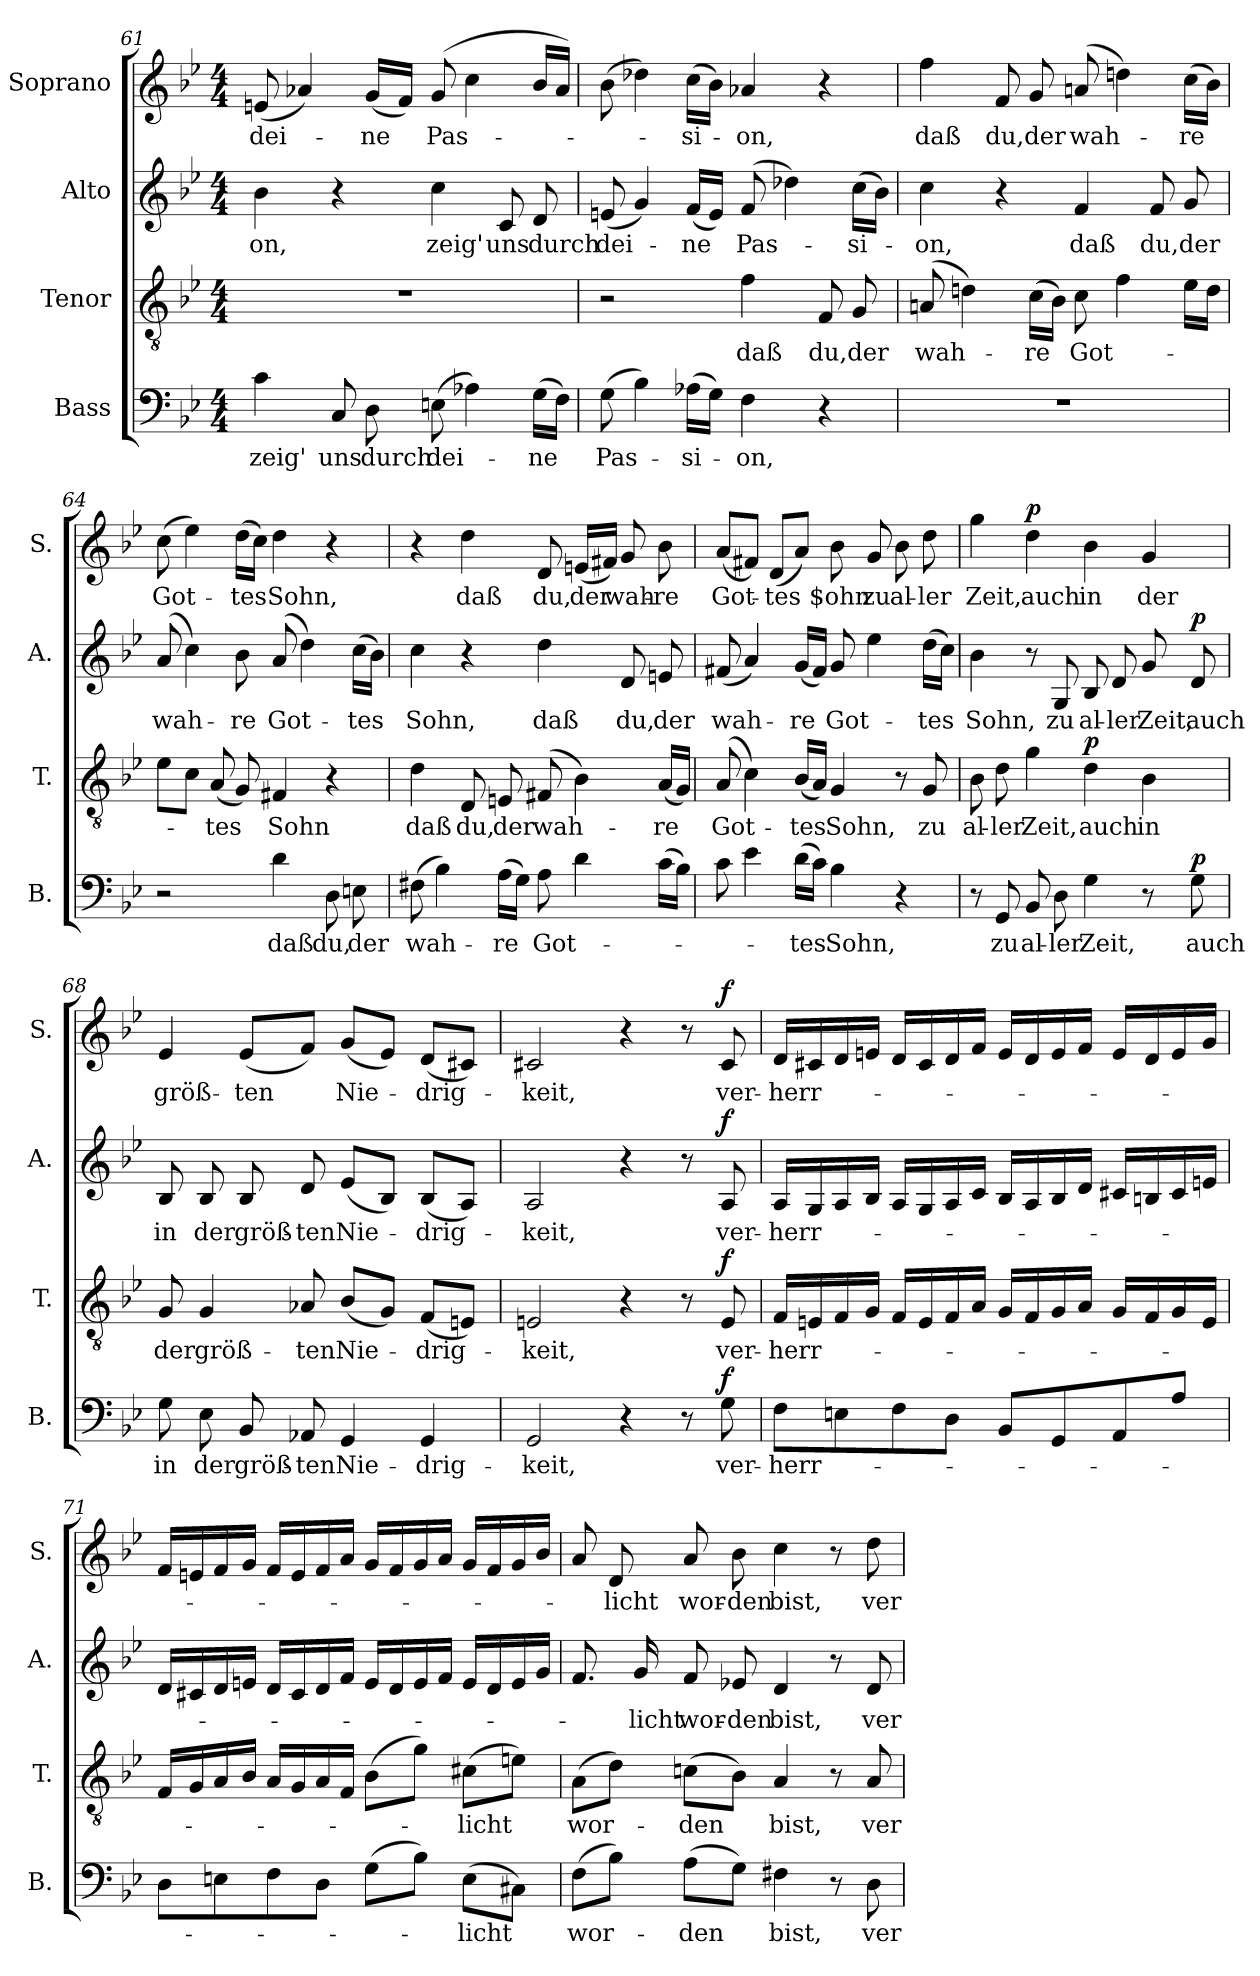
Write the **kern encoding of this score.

**kern	**text	**dynam	**kern	**text	**dynam	**kern	**text	**dynam	**kern	**text	**dynam
*part4	*part4	*part4	*part3	*part3	*part3	*part2	*part2	*part2	*part1	*part1	*part1
*staff4	*staff4	*staff4	*staff3	*staff3	*staff3	*staff2	*staff2	*staff2	*staff1	*staff1	*staff1
*I"Bass	*	*	*I"Tenor	*	*	*I"Alto	*	*	*I"Soprano	*	*
*I'B.	*	*	*I'T.	*	*	*I'A.	*	*	*I'S.	*	*
*clefF4	*	*	*clefGv2	*	*	*clefG2	*	*	*clefG2	*	*
*k[b-e-]	*	*	*k[b-e-]	*	*	*k[b-e-]	*	*	*k[b-e-]	*	*
*B-:	*	*	*B-:	*	*	*B-:	*	*	*B-:	*	*
*M4/4	*	*	*M4/4	*	*	*M4/4	*	*	*M4/4	*	*
=61	=61	=61	=61	=61	=61	=61	=61	=61	=61	=61	=61
!	!LO:LY:b	!	!	!	!	!	!LO:LY:b	!	!	!LO:LY:b	!
4c\	zeig'	.	1r	.	.	4b-\	-on,	.	(8en/	dei-	.
.	.	.	.	.	.	.	.	.	4a-X/)	.	.
!	!LO:LY:b	!	!	!	!	!	!	!	!	!	!
8C/	uns	.	.	.	.	4r	.	.	.	.	.
!	!LO:LY:b	!	!	!	!	!	!	!	!	!LO:LY:b	!
8D\	durch	.	.	.	.	.	.	.	(16g/LL	-ne	.
.	.	.	.	.	.	.	.	.	16f/JJ)	.	.
!	!LO:LY:b	!	!	!	!	!	!LO:LY:b	!	!	!LO:LY:b	!
(>8En\	dei-	.	.	.	.	4cc\	zeig'	.	(8g/	Pas-	.
4A-X\)	.	.	.	.	.	.	.	.	4cc\	.	.
!	!	!	!	!	!	!	!LO:LY:b	!	!	!	!
.	.	.	.	.	.	8c/	uns	.	.	.	.
!	!LO:LY:b	!	!	!	!	!	!LO:LY:b	!	!	!	!
(>16G\LL	-ne	.	.	.	.	8d/	durch	.	16b-/LL	.	.
16F\JJ)	.	.	.	.	.	.	.	.	16a-/JJ)	.	.
=62	=62	=62	=62	=62	=62	=62	=62	=62	=62	=62	=62
!	!LO:LY:b	!	!	!	!	!	!LO:LY:b	!	!	!	!
(>8G\	Pas-	.	2r	.	.	(8en/	dei-	.	(>8b-\	.	.
4B-\)	.	.	.	.	.	4g/)	.	.	4dd-X\)	.	.
!	!LO:LY:b	!	!	!	!	!	!LO:LY:b	!	!	!LO:LY:b	!
(>16A-X\LL	-si-	.	.	.	.	(16f/LL	-ne	.	(>16cc\LL	-si-	.
16G\JJ)	.	.	.	.	.	16e/JJ)	.	.	16b-\JJ)	.	.
!	!LO:LY:b	!	!	!LO:LY:b	!	!	!LO:LY:b	!	!	!LO:LY:b	!
4F\	-on,	.	4f\	daß	.	(>8f/	Pas-	.	4a-X/	-on,	.
.	.	.	.	.	.	4dd-X\)	.	.	.	.	.
!	!	!	!	!LO:LY:b	!	!	!	!	!	!	!
4r	.	.	8F/	du,	.	.	.	.	4r	.	.
!	!	!	!	!LO:LY:b	!	!	!LO:LY:b	!	!	!	!
.	.	.	8G/	der	.	(>16cc\LL	-si-	.	.	.	.
.	.	.	.	.	.	16b-\JJ)	.	.	.	.	.
!!LO:PB:g=z
=63	=63	=63	=63	=63	=63	=63	=63	=63	=63	=63	=63
!	!	!	!	!LO:LY:b	!	!	!LO:LY:b	!	!	!LO:LY:b	!
1r	.	.	(>8An/	wah-	.	4cc\	-on,	.	4ff\	daß	.
.	.	.	4dn\)	.	.	.	.	.	.	.	.
!	!	!	!	!	!	!	!	!	!	!LO:LY:b	!
.	.	.	.	.	.	4r	.	.	8f/	du,	.
!	!	!	!	!LO:LY:b	!	!	!	!	!	!LO:LY:b	!
.	.	.	(>16c\LL	-re	.	.	.	.	8g/	der	.
.	.	.	16B-\JJ)	.	.	.	.	.	.	.	.
!	!	!	!	!LO:LY:b	!	!	!LO:LY:b	!	!	!LO:LY:b	!
.	.	.	8c\	Got-	.	4f/	daß	.	(>8an/	wah-	.
.	.	.	4f\	.	.	.	.	.	4ddn\)	.	.
!	!	!	!	!	!	!	!LO:LY:b	!	!	!	!
.	.	.	.	.	.	8f/	du,	.	.	.	.
!	!	!	!	!	!	!	!LO:LY:b	!	!	!LO:LY:b	!
.	.	.	16e-\LL	.	.	8g/	der	.	(>16cc\LL	-re	.
.	.	.	16d\JJ	.	.	.	.	.	16b-\JJ)	.	.
=64	=64	=64	=64	=64	=64	=64	=64	=64	=64	=64	=64
!	!	!	!	!	!	!	!LO:LY:b	!	!	!LO:LY:b	!
2r	.	.	8e-\L	.	.	(8a/	wah-	.	(>8cc\	Got-	.
.	.	.	8c\J	.	.	4cc\)	.	.	4ee-\)	.	.
!	!	!	!	!LO:LY:b	!	!	!	!	!	!	!
.	.	.	(8A/	-tes	.	.	.	.	.	.	.
!	!	!	!	!	!	!	!LO:LY:b	!	!	!LO:LY:b	!
.	.	.	8G/)	.	.	8b-\	-re	.	(>16dd\LL	-tes	.
.	.	.	.	.	.	.	.	.	16cc\JJ)	.	.
!	!LO:LY:b	!	!	!LO:LY:b	!	!	!LO:LY:b	!	!	!LO:LY:b	!
4d\	daß	.	4F#X/	Sohn	.	(>8a/	Got-	.	4dd\	Sohn,	.
.	.	.	.	.	.	4dd\)	.	.	.	.	.
!	!LO:LY:b	!	!	!	!	!	!	!	!	!	!
8D\	du,	.	4r	.	.	.	.	.	4r	.	.
!	!LO:LY:b	!	!	!	!	!	!LO:LY:b	!	!	!	!
8En\	der	.	.	.	.	(>16cc\LL	-tes	.	.	.	.
.	.	.	.	.	.	16b-\JJ)	.	.	.	.	.
!!LO:LB:g=z
=65	=65	=65	=65	=65	=65	=65	=65	=65	=65	=65	=65
!	!LO:LY:b	!	!	!LO:LY:b	!	!	!LO:LY:b	!	!	!	!
(>8F#X\	wah-	.	4d\	daß	.	4cc\	Sohn,	.	4r	.	.
4B-\)	.	.	.	.	.	.	.	.	.	.	.
!	!	!	!	!LO:LY:b	!	!	!	!	!	!LO:LY:b	!
.	.	.	8D/	du,	.	4r	.	.	4dd\	daß	.
!	!LO:LY:b	!	!	!LO:LY:b	!	!	!	!	!	!	!
(>16A\LL	-re	.	8En/	der	.	.	.	.	.	.	.
16G\JJ)	.	.	.	.	.	.	.	.	.	.	.
!	!LO:LY:b	!	!	!LO:LY:b	!	!	!LO:LY:b	!	!	!LO:LY:b	!
8A\	Got-	.	(8F#X/	wah-	.	4dd\	daß	.	8d/	du,	.
!	!	!	!	!	!	!	!	!	!	!LO:LY:b	!
4d\	.	.	4B-\)	.	.	.	.	.	(16en/LL	der	.
.	.	.	.	.	.	.	.	.	16f#X/JJ)	.	.
!	!	!	!	!	!	!	!LO:LY:b	!	!	!LO:LY:b	!
.	.	.	.	.	.	8d/	du,	.	8g/	wah-	.
!	!	!	!	!LO:LY:b	!	!	!LO:LY:b	!	!	!LO:LY:b	!
(>16c\LL	.	.	(16A/LL	-re	.	8en/	der	.	8b-\	-re	.
16B-\JJ)	.	.	16G/JJ)	.	.	.	.	.	.	.	.
=66	=66	=66	=66	=66	=66	=66	=66	=66	=66	=66	=66
!	!	!	!	!LO:LY:b	!	!	!LO:LY:b	!	!	!LO:LY:b	!
8c\	.	.	(8A/	Got-	.	(8f#X/	wah-	.	(8a/L	Got-	.
4e-\	.	.	4c\)	.	.	4a/)	.	.	8f#X/J)	.	.
!	!	!	!	!	!	!	!	!	!	!LO:LY:b	!
.	.	.	.	.	.	.	.	.	(8d/L	-tes	.
!	!LO:LY:b	!	!	!LO:LY:b	!	!	!LO:LY:b	!	!	!	!
(>16d\LL	-tes	.	(16B-/LL	-tes	.	(16g/LL	-re	.	8a/J)	.	.
16c\JJ)	.	.	16A/JJ)	.	.	16f#/JJ)	.	.	.	.	.
!	!LO:LY:b	!	!	!LO:LY:b	!	!	!LO:LY:b	!	!	!LO:LY:b	!
4B-\	Sohn,	.	4G/	Sohn,	.	8g/	Got-	.	8b-\	$ohn	.
!	!	!	!	!	!	!	!	!	!	!LO:LY:b	!
.	.	.	.	.	.	4ee-\	.	.	8g/	zu	.
!	!	!	!	!	!	!	!	!	!	!LO:LY:b	!
4r	.	.	8r	.	.	.	.	.	8b-\	al-	.
!	!	!	!	!LO:LY:b	!	!	!LO:LY:b	!	!	!LO:LY:b	!
.	.	.	8G/	zu	.	(>16dd\LL	-tes	.	8dd\	-ler	.
.	.	.	.	.	.	16cc\JJ)	.	.	.	.	.
!!LO:LB:g=z
=67	=67	=67	=67	=67	=67	=67	=67	=67	=67	=67	=67
!	!	!	!	!LO:LY:b	!	!	!LO:LY:b	!	!	!LO:LY:b	!
8r	.	.	8B-\	al-	.	4b-\	Sohn,	.	4gg\	Zeit,	.
!	!LO:LY:b	!	!	!LO:LY:b	!	!	!	!	!	!	!
8GG/	zu	.	8d\	-ler	.	.	.	.	.	.	.
!	!LO:LY:b	!	!	!LO:LY:b	!	!	!	!	!	!LO:LY:b	!LO:DY:a
8BB-/	al-	.	4g\	Zeit,	.	8r	.	.	4dd\	auch	p
!	!LO:LY:b	!	!	!	!	!	!LO:LY:b	!	!	!	!
8D\	-ler	.	.	.	.	8G/	zu	.	.	.	.
!	!LO:LY:b	!	!	!LO:LY:b	!LO:DY:a	!	!LO:LY:b	!	!	!LO:LY:b	!
4G\	Zeit,	.	4d\	auch	p	8B-/	al-	.	4b-\	in	.
!	!	!	!	!	!	!	!LO:LY:b	!	!	!	!
.	.	.	.	.	.	8d/	-ler	.	.	.	.
!	!	!	!	!LO:LY:b	!	!	!LO:LY:b	!	!	!LO:LY:b	!
8r	.	.	4B-\	in	.	8g/	Zeit,	.	4g/	der	.
!	!LO:LY:b	!LO:DY:a	!	!	!	!	!LO:LY:b	!LO:DY:a	!	!	!
8G\	auch	p	.	.	.	8d/	auch	p	.	.	.
=68	=68	=68	=68	=68	=68	=68	=68	=68	=68	=68	=68
!	!LO:LY:b	!	!	!LO:LY:b	!	!	!LO:LY:b	!	!	!LO:LY:b	!
8G\	in	.	8G/	der	.	8B-/	in	.	4e-/	größ-	.
!	!LO:LY:b	!	!	!LO:LY:b	!	!	!LO:LY:b	!	!	!	!
8E-\	der	.	4G/	größ-	.	8B-/	der	.	.	.	.
!	!LO:LY:b	!	!	!	!	!	!LO:LY:b	!	!	!LO:LY:b	!
8BB-/	größ-	.	.	.	.	8B-/	größ-	.	(8e-/L	-ten	.
!	!LO:LY:b	!	!	!LO:LY:b	!	!	!LO:LY:b	!	!	!	!
8AA-X/	-ten	.	8A-X/	-ten	.	8d/	-ten	.	8f/J)	.	.
!	!LO:LY:b	!	!	!LO:LY:b	!	!	!LO:LY:b	!	!	!LO:LY:b	!
4GG/	Nie-	.	(8B-/L	Nie-	.	(8e-/L	Nie-	.	(8g/L	Nie-	.
.	.	.	8G/J)	.	.	8B-/J)	.	.	8e-/J)	.	.
!	!LO:LY:b	!	!	!LO:LY:b	!	!	!LO:LY:b	!	!	!LO:LY:b	!
4GG/	-drig-	.	(8F/L	-drig-	.	(8B-/L	-drig-	.	(8d/L	-drig-	.
.	.	.	8En/J)	.	.	8A/J)	.	.	8c#X/J)	.	.
=69	=69	=69	=69	=69	=69	=69	=69	=69	=69	=69	=69
!	!LO:LY:b	!	!	!LO:LY:b	!	!	!LO:LY:b	!	!	!LO:LY:b	!
2GG/	-keit,	.	2En/	-keit,	.	2A/	-keit,	.	2c#X/	-keit,	.
4r	.	.	4r	.	.	4r	.	.	4r	.	.
8r	.	.	8r	.	.	8r	.	.	8r	.	.
!	!LO:LY:b	!LO:DY:a	!	!LO:LY:b	!LO:DY:a	!	!LO:LY:b	!LO:DY:a	!	!LO:LY:b	!LO:DY:a
8G\	ver-	f	8E/	ver-	f	8A/	ver-	f	8c#/	ver-	f
!!LO:PB:g=z
=70	=70	=70	=70	=70	=70	=70	=70	=70	=70	=70	=70
!	!LO:LY:b	!	!	!LO:LY:b	!	!	!LO:LY:b	!	!	!LO:LY:b	!
8F\L	-herr-	.	16F/LL	-herr-	.	16A/LL	-herr-	.	16d/LL	-herr-	.
.	.	.	16En/	.	.	16G/	.	.	16c#X/	.	.
8En\	.	.	16F/	.	.	16A/	.	.	16d/	.	.
.	.	.	16G/JJ	.	.	16B-/JJ	.	.	16en/JJ	.	.
8F\	.	.	16F/LL	.	.	16A/LL	.	.	16d/LL	.	.
.	.	.	16E/	.	.	16G/	.	.	16c#/	.	.
8D\J	.	.	16F/	.	.	16A/	.	.	16d/	.	.
.	.	.	16A/JJ	.	.	16c/JJ	.	.	16f/JJ	.	.
8BB-/L	.	.	16G/LL	.	.	16B-/LL	.	.	16e/LL	.	.
.	.	.	16F/	.	.	16A/	.	.	16d/	.	.
8GG/	.	.	16G/	.	.	16B-/	.	.	16e/	.	.
.	.	.	16A/JJ	.	.	16d/JJ	.	.	16f/JJ	.	.
8AA/	.	.	16G/LL	.	.	16c#X/LL	.	.	16e/LL	.	.
.	.	.	16F/	.	.	16Bn/	.	.	16d/	.	.
8A/J	.	.	16G/	.	.	16c#/	.	.	16e/	.	.
.	.	.	16E/JJ	.	.	16en/JJ	.	.	16g/JJ	.	.
=71	=71	=71	=71	=71	=71	=71	=71	=71	=71	=71	=71
8D\L	.	.	16F/LL	.	.	16d/LL	.	.	16f/LL	.	.
.	.	.	16G/	.	.	16c#X/	.	.	16en/	.	.
8En\	.	.	16A/	.	.	16d/	.	.	16f/	.	.
.	.	.	16B-/JJ	.	.	16en/JJ	.	.	16g/JJ	.	.
8F\	.	.	16A/LL	.	.	16d/LL	.	.	16f/LL	.	.
.	.	.	16G/	.	.	16c#/	.	.	16e/	.	.
8D\J	.	.	16A/	.	.	16d/	.	.	16f/	.	.
.	.	.	16F/JJ	.	.	16f/JJ	.	.	16a/JJ	.	.
(>8G\L	.	.	(>8B-\L	.	.	16e/LL	.	.	16g/LL	.	.
.	.	.	.	.	.	16d/	.	.	16f/	.	.
8B-\J)	.	.	8g\J)	.	.	16e/	.	.	16g/	.	.
.	.	.	.	.	.	16f/JJ	.	.	16a/JJ	.	.
!	!LO:LY:b	!	!	!LO:LY:b	!	!	!	!	!	!	!
(>8E\L	-licht	.	(>8c#X\L	-licht	.	16e/LL	.	.	16g/LL	.	.
.	.	.	.	.	.	16d/	.	.	16f/	.	.
8C#X\J)	.	.	8en\J)	.	.	16e/	.	.	16g/	.	.
.	.	.	.	.	.	16g/JJ	.	.	16b-/JJ	.	.
!!LO:LB:g=z
=72	=72	=72	=72	=72	=72	=72	=72	=72	=72	=72	=72
!	!LO:LY:b	!	!	!LO:LY:b	!	!	!	!	!	!	!
(>8F\L	wor-	.	(>8A\L	wor-	.	8.f/	.	.	8a/	.	.
!	!	!	!	!	!	!	!	!	!	!LO:LY:b	!
8B-\J)	.	.	8d\J)	.	.	.	.	.	8d/	-licht	.
!	!	!	!	!	!	!	!LO:LY:b	!	!	!	!
.	.	.	.	.	.	16g/	-licht	.	.	.	.
!	!LO:LY:b	!	!	!LO:LY:b	!	!	!LO:LY:b	!	!	!LO:LY:b	!
(>8A\L	-den	.	(>8cn\L	-den	.	8f/	wor-	.	8a/	wor-	.
!	!	!	!	!	!	!	!LO:LY:b	!	!	!LO:LY:b	!
8G\J)	.	.	8B-\J)	.	.	8e-X/	-den	.	8b-\	-den	.
!	!LO:LY:b	!	!	!LO:LY:b	!	!	!LO:LY:b	!	!	!LO:LY:b	!
4F#X\	bist,	.	4A/	bist,	.	4d/	bist,	.	4cc\	bist,	.
8r	.	.	8r	.	.	8r	.	.	8r	.	.
!	!LO:LY:b	!	!	!LO:LY:b	!	!	!LO:LY:b	!	!	!LO:LY:b	!
8D\	ver-	.	8A/	ver-	.	8d/	ver-	.	8dd\	ver-	.
=	=	=	=	=	=	=	=	=	=	=	=
*-	*-	*-	*-	*-	*-	*-	*-	*-	*-	*-	*-
